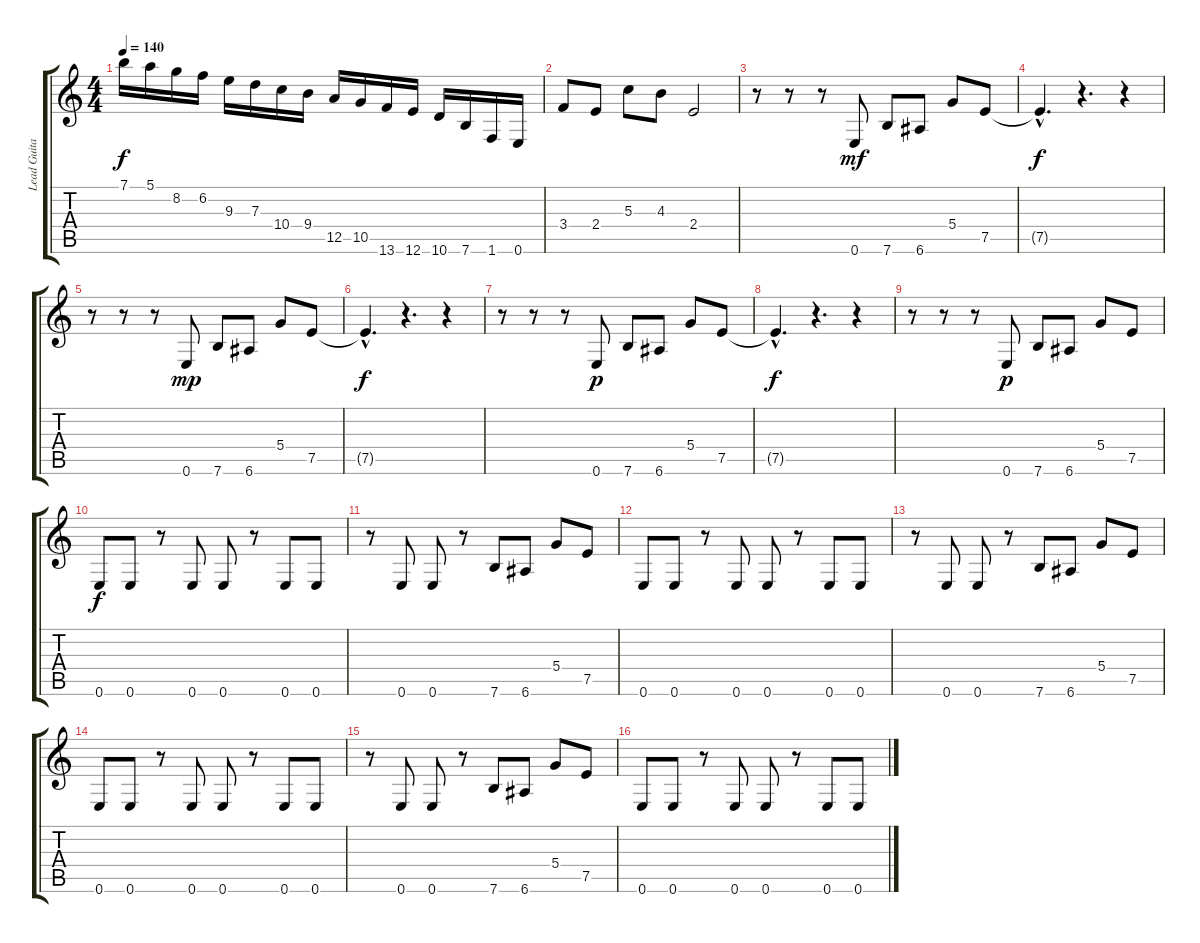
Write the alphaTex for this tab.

\track ("Lead Guitar " "Lead Guita") {instrument acousticguitarsteel}
\staff {score tabs}
\tuning (E4 B3 G3 D3 A2 E2) {hide}
\ts (4 4)
\tempo 140
\clef g2
\ks c
7.1.16{dy f} 5.1.16 8.2.16 6.2.16 9.3.16 7.3.16 10.4.16 9.4.16 12.5.16 10.5.16 13.6.16 12.6.16 10.6.16 7.6.16 1.6.16 0.6.16 |
3.4.8 2.4.8 5.3.8 4.3.8 2.4.2 |
r.8 r.8 r.8 0.6.8{dy mf} 7.6.8 6.6.8 5.4.8 7.5.8 |
7.5{hac t}.4{d dy f} r.4{d} r.4 |
r.8 r.8 r.8 0.6.8{dy mp} 7.6.8 6.6.8 5.4.8 7.5.8 |
7.5{hac t}.4{d dy f} r.4{d} r.4 |
r.8 r.8 r.8 0.6.8{dy p} 7.6.8 6.6.8 5.4.8 7.5.8 |
7.5{hac t}.4{d dy f} r.4{d} r.4 |
r.8 r.8 r.8 0.6.8{dy p} 7.6.8 6.6.8 5.4.8 7.5.8 |
0.6.8{dy f} 0.6.8 r.8 0.6.8 0.6.8 r.8 0.6.8 0.6.8 |
r.8 0.6.8 0.6.8 r.8 7.6.8 6.6.8 5.4.8 7.5.8 |
0.6.8 0.6.8 r.8 0.6.8 0.6.8 r.8 0.6.8 0.6.8 |
r.8 0.6.8 0.6.8 r.8 7.6.8 6.6.8 5.4.8 7.5.8 |
0.6.8 0.6.8 r.8 0.6.8 0.6.8 r.8 0.6.8 0.6.8 |
r.8 0.6.8 0.6.8 r.8 7.6.8 6.6.8 5.4.8 7.5.8 |
0.6.8 0.6.8 r.8 0.6.8 0.6.8 r.8 0.6.8 0.6.8
